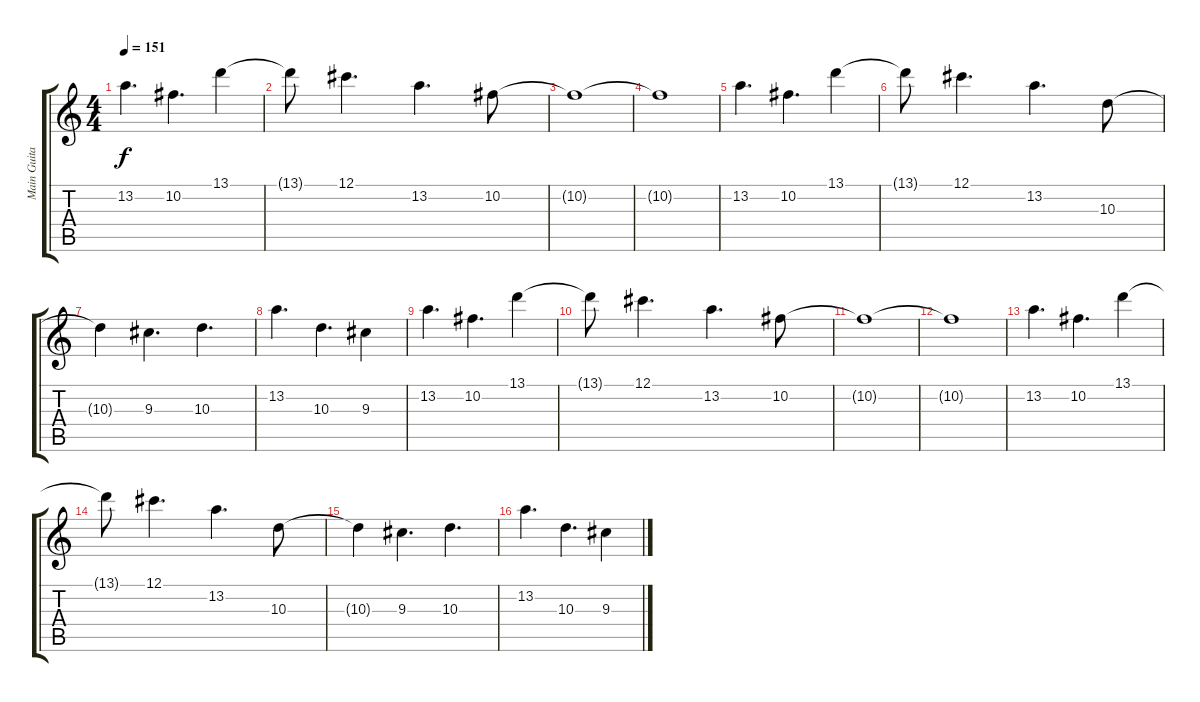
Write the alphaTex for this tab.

\track ("Main Guitar Right" "Main Guita") {instrument distortionguitar}
\staff {score tabs}
\tuning (Db4 Ab3 E3 B2 Gb2 B1) {hide}
\ts (4 4)
\tempo 151
\clef g2
\ks c
13.2.4{d dy f} 10.2.4{d} 13.1.4 |
13.1{t}.8 12.1.4{d} 13.2.4{d} 10.2.8 |
10.2{t}.1 |
10.2{t}.1 |
13.2.4{d} 10.2.4{d} 13.1.4 |
13.1{t}.8 12.1.4{d} 13.2.4{d} 10.3.8 |
10.3{t}.4 9.3.4{d} 10.3.4{d} |
13.2.4{d} 10.3.4{d} 9.3.4 |
13.2.4{d} 10.2.4{d} 13.1.4 |
13.1{t}.8 12.1.4{d} 13.2.4{d} 10.2.8 |
10.2{t}.1 |
10.2{t}.1 |
13.2.4{d} 10.2.4{d} 13.1.4 |
13.1{t}.8 12.1.4{d} 13.2.4{d} 10.3.8 |
10.3{t}.4 9.3.4{d} 10.3.4{d} |
13.2.4{d} 10.3.4{d} 9.3.4
